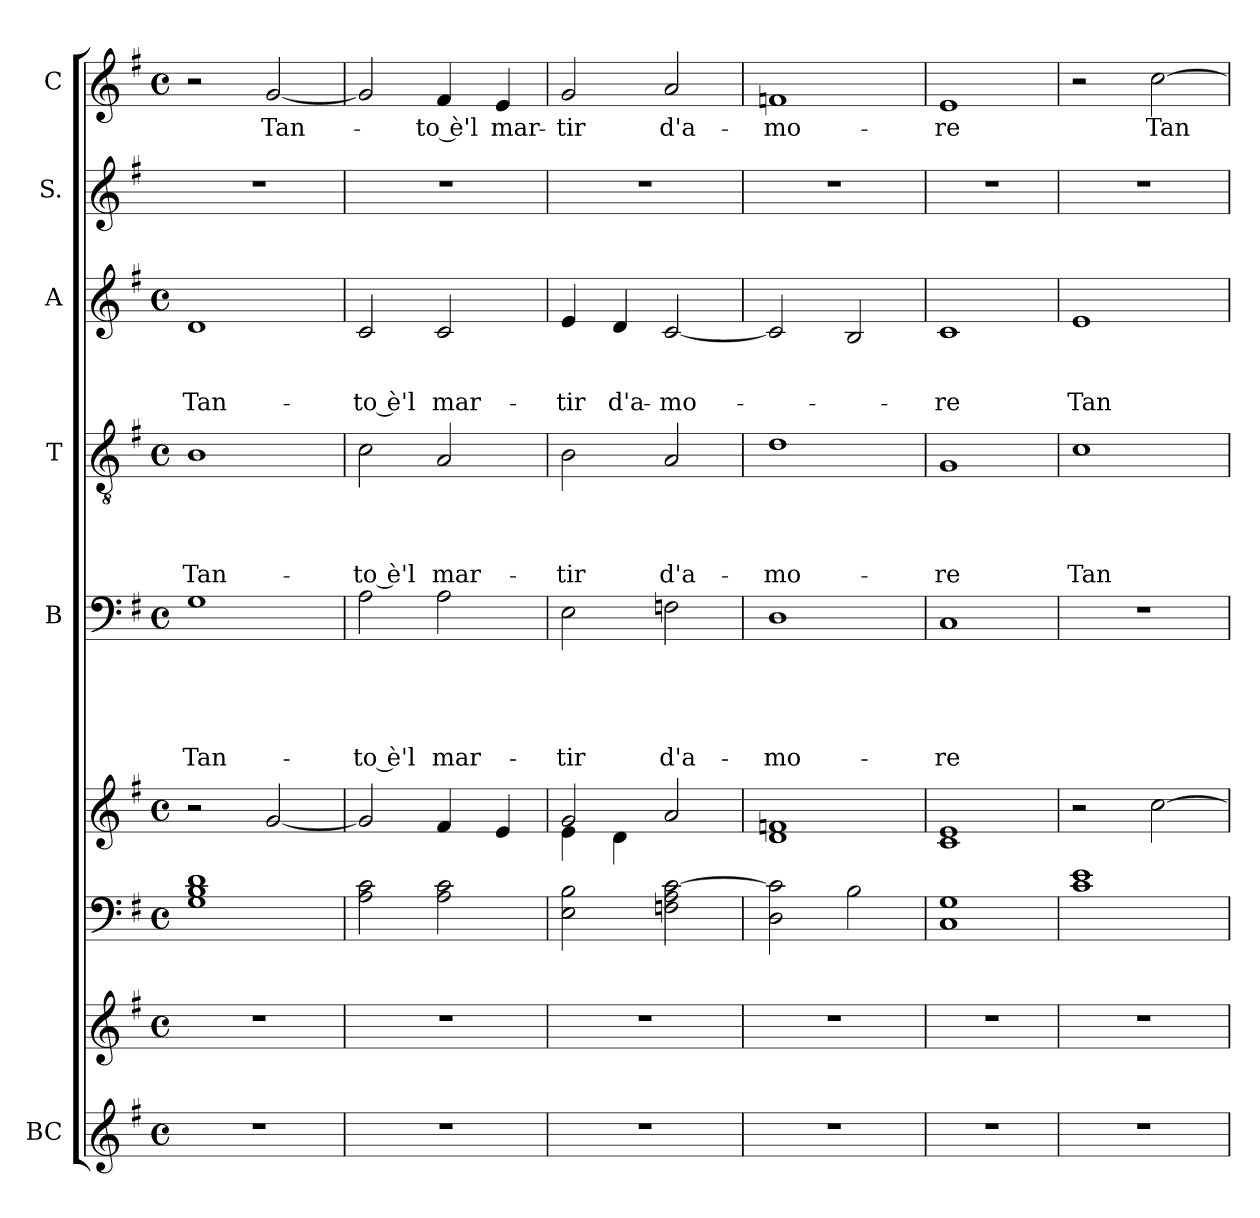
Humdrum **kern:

**kern	**kern	**kern	**kern	**kern	**text	**text	**text	**text	**text	**kern	**text	**text	**text	**text	**kern	**text	**text	**text	**kern	**kern	**text
*part8	*part8	*part7	*part6	*part5	*part5	*part5	*part5	*part5	*part5	*part4	*part4	*part4	*part4	*part4	*part3	*part3	*part3	*part3	*part2	*part1	*part1
*staff9	*staff8	*staff7	*staff6	*staff5	*staff5	*staff5	*staff5	*staff5	*staff5	*staff4	*staff4	*staff4	*staff4	*staff4	*staff3	*staff3	*staff3	*staff3	*staff2	*staff1	*staff1
*I"BC	*	*	*	*I"B	*	*	*	*	*	*I"T	*	*	*	*	*I"A	*	*	*	*I"S.	*I"C	*
*	*	*	*	*	*	*	*	*	*	*I'T.	*	*	*	*	*I'A.	*	*	*	*I'S.	*I'C	*
!!LO:PB:g=z
*clefG2	*clefG2	*clefF4	*clefG2	*clefF4	*	*	*	*	*	*clefGv2	*	*	*	*	*clefG2	*	*	*	*clefG2	*clefG2	*
*k[f#]	*k[f#]	*k[f#]	*k[f#]	*k[f#]	*	*	*	*	*	*k[f#]	*	*	*	*	*k[f#]	*	*	*	*k[f#]	*k[f#]	*
*G:	*G:	*G:	*G:	*G:	*	*	*	*	*	*G:	*	*	*	*	*G:	*	*	*	*G:	*G:	*
*M4/4	*M4/4	*M4/4	*M4/4	*M4/4	*	*	*	*	*	*M4/4	*	*	*	*	*M4/4	*	*	*	*	*M4/4	*
*met(c)	*met(c)	*met(c)	*met(c)	*met(c)	*	*	*	*	*	*met(c)	*	*	*	*	*met(c)	*	*	*	*	*met(c)	*
=1	=1	=1	=1	=1	=1	=1	=1	=1	=1	=1	=1	=1	=1	=1	=1	=1	=1	=1	=1	=1	=1
!	!	!	!	!	!	!	!	!	!LO:LY:b	!	!	!	!	!LO:LY:b	!	!	!	!LO:LY:b	!	!	!
1r	1r	1G 1B 1d	2r	1G	.	.	.	.	Tan-	1B	.	.	.	Tan-	1d	.	.	Tan-	1r	2r	.
!	!	!	!	!	!	!	!	!	!	!	!	!	!	!	!	!	!	!	!	!	!LO:LY:b
.	.	.	[<2g/	.	.	.	.	.	.	.	.	.	.	.	.	.	.	.	.	[<2g/	Tan-
=2	=2	=2	=2	=2	=2	=2	=2	=2	=2	=2	=2	=2	=2	=2	=2	=2	=2	=2	=2	=2	=2
!	!	!	!	!	!	!	!	!	!LO:LY:b:rj	!	!	!	!	!LO:LY:b	!	!	!	!LO:LY:b:rj	!	!	!
1r	1r	2A\ 2c\	2g/]	2A\	.	.	.	.	-to è'l	2c\	.	.	.	-to è'l	2c/	.	.	-to è'l	1r	2g/]	.
!	!	!	!	!	!	!	!	!	!LO:LY:b	!	!	!	!	!LO:LY:b	!	!	!	!LO:LY:b	!	!	!LO:LY:b:rj
.	.	2A\ 2c\	4f#/	2A\	.	.	.	.	mar-	2A/	.	.	.	mar-	2c/	.	.	mar-	.	4f#/	-to è'l
!	!	!	!	!	!	!	!	!	!	!	!	!	!	!	!	!	!	!	!	!	!LO:LY:b
.	.	.	4e/	.	.	.	.	.	.	.	.	.	.	.	.	.	.	.	.	4e/	mar-
=3	=3	=3	=3	=3	=3	=3	=3	=3	=3	=3	=3	=3	=3	=3	=3	=3	=3	=3	=3	=3	=3
*	*	*	*^	*	*	*	*	*	*	*	*	*	*	*	*	*	*	*	*	*	*
!	!	!	!	!	!	!	!	!	!	!LO:LY:b	!	!	!	!	!LO:LY:b	!	!	!	!LO:LY:b	!	!	!LO:LY:b
1r	1r	2E\ 2B\	2g/	4e\	2E\	.	.	.	.	-tir	2B\	.	.	.	-tir	4e/	.	.	-tir	1r	2g/	-tir
!	!	!	!	!	!	!	!	!	!	!	!	!	!	!	!	!	!	!	!LO:LY:b	!	!	!
.	.	.	.	4d\	.	.	.	.	.	.	.	.	.	.	.	4d/	.	.	d'a-	.	.	.
!	!	!	!	!	!	!	!	!	!	!LO:LY:b	!	!	!	!	!LO:LY:b	!	!	!	!LO:LY:b	!	!	!LO:LY:b
.	.	2Fn\ 2A\ [>2c\	2a/	2ryy	2Fn\	.	.	.	.	d'a-	2A/	.	.	.	d'a-	[<2c/	.	.	-mo-	.	2a/	d'a-
=4	=4	=4	=4	=4	=4	=4	=4	=4	=4	=4	=4	=4	=4	=4	=4	=4	=4	=4	=4	=4	=4	=4
!	!	!	!	!	!	!	!	!	!	!LO:LY:b	!	!	!	!	!LO:LY:b	!	!	!	!	!	!	!LO:LY:b
*	*	*	*v	*v	*	*	*	*	*	*	*	*	*	*	*	*	*	*	*	*	*	*
1r	1r	2D\ 2c\]	1d 1fn	1D	.	.	.	.	-mo-	1d	.	.	.	-mo-	2c/]	.	.	.	1r	1fn	-mo-
.	.	2B\	.	.	.	.	.	.	.	.	.	.	.	.	2B/	.	.	.	.	.	.
=5	=5	=5	=5	=5	=5	=5	=5	=5	=5	=5	=5	=5	=5	=5	=5	=5	=5	=5	=5	=5	=5
!	!	!	!	!	!	!	!	!	!LO:LY:b	!	!	!	!	!LO:LY:b	!	!	!	!LO:LY:b	!	!	!LO:LY:b
1r	1r	1C 1G	1c 1e	1C	.	.	.	.	-re	1G	.	.	.	-re	1c	.	.	-re	1r	1e	-re
=6	=6	=6	=6	=6	=6	=6	=6	=6	=6	=6	=6	=6	=6	=6	=6	=6	=6	=6	=6	=6	=6
!	!	!	!	!	!	!	!	!	!	!	!	!	!	!LO:LY:b	!	!	!	!LO:LY:b	!	!	!
1r	1r	1c 1e	2r	1r	.	.	.	.	.	1c	.	.	.	Tan-	1e	.	.	Tan-	1r	2r	.
!	!	!	!	!	!	!	!	!	!	!	!	!	!	!	!	!	!	!	!	!	!LO:LY:b
.	.	.	[>2cc\	.	.	.	.	.	.	.	.	.	.	.	.	.	.	.	.	[>2cc\	Tan-
=	=	=	=	=	=	=	=	=	=	=	=	=	=	=	=	=	=	=	=	=	=
*-	*-	*-	*-	*-	*-	*-	*-	*-	*-	*-	*-	*-	*-	*-	*-	*-	*-	*-	*-	*-	*-
